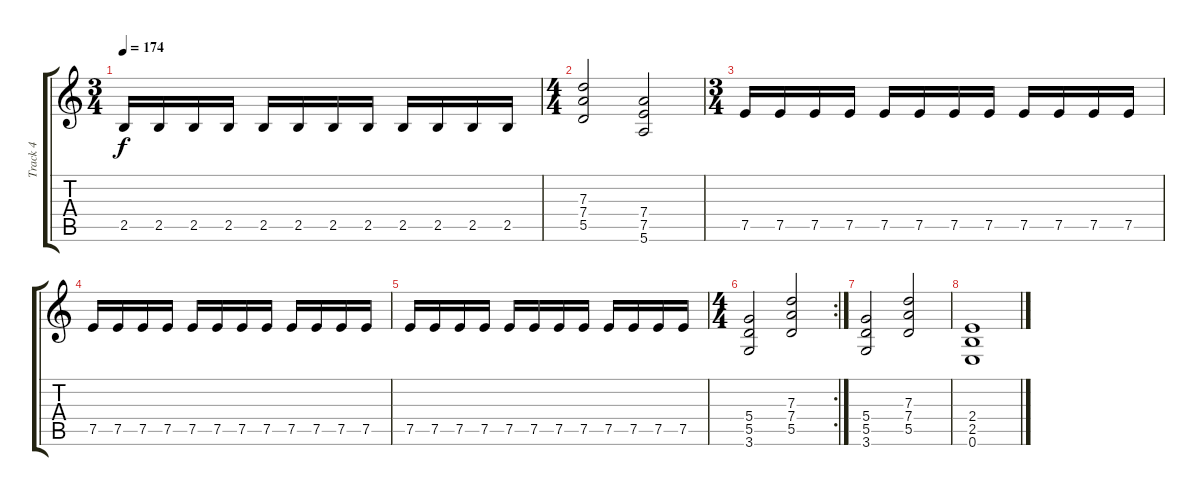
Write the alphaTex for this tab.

\track ("Track 4" "Track 4") {instrument overdrivenguitar}
\staff {score tabs}
\tuning (E4 B3 G3 D3 A2 E2) {hide}
\ts (3 4)
\tempo 174
\clef g2
\ks c
2.5.16{dy f} 2.5.16 2.5.16 2.5.16 2.5.16 2.5.16 2.5.16 2.5.16 2.5.16 2.5.16 2.5.16 2.5.16 |
\ts (4 4)
(7.3 7.4 5.5).2 (7.4 7.5 5.6).2 |
\ts (3 4)
7.5.16 7.5.16 7.5.16 7.5.16 7.5.16 7.5.16 7.5.16 7.5.16 7.5.16 7.5.16 7.5.16 7.5.16 |
7.5.16 7.5.16 7.5.16 7.5.16 7.5.16 7.5.16 7.5.16 7.5.16 7.5.16 7.5.16 7.5.16 7.5.16 |
7.5.16 7.5.16 7.5.16 7.5.16 7.5.16 7.5.16 7.5.16 7.5.16 7.5.16 7.5.16 7.5.16 7.5.16 |
\rc 2
\ts (4 4)
(5.4 5.5 3.6).2 (7.3 7.4 5.5).2 |
(5.4 5.5 3.6).2 (7.3 7.4 5.5).2 |
(2.4 2.5 0.6).1
